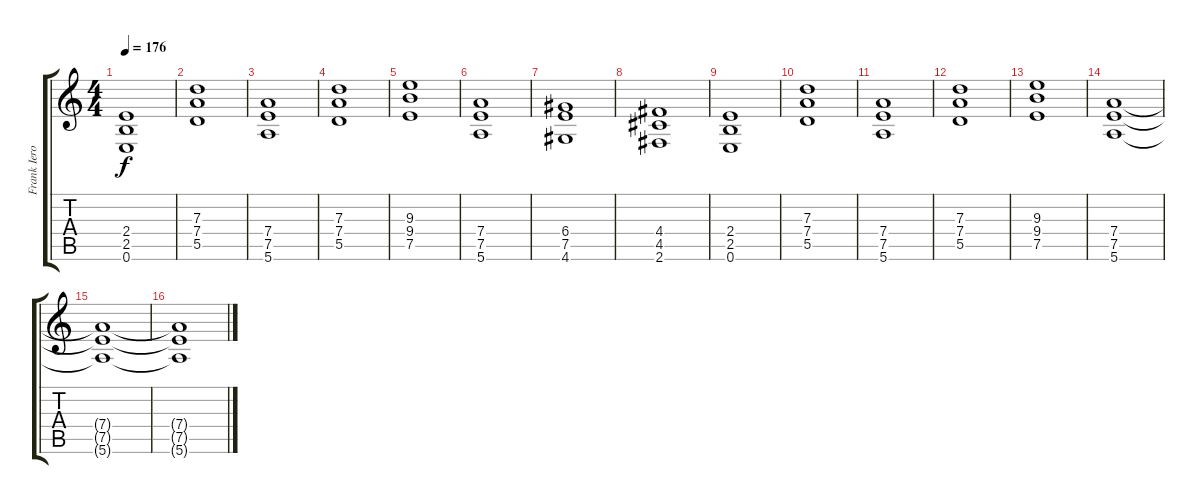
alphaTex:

\track ("Frank Iero [Rhythm Guitar]" "Frank Iero") {instrument overdrivenguitar}
\staff {score tabs}
\tuning (E4 B3 G3 D3 A2 E2) {hide}
\ts (4 4)
\tempo 176
\clef g2
\ks c
(2.4 2.5 0.6).1{dy f} |
(7.3 7.4 5.5).1 |
(7.4 7.5 5.6).1 |
(7.3 7.4 5.5).1 |
(9.3 9.4 7.5).1 |
(7.4 7.5 5.6).1 |
(6.4 7.5 4.6).1 |
(4.4 4.5 2.6).1 |
(2.4 2.5 0.6).1 |
(7.3 7.4 5.5).1 |
(7.4 7.5 5.6).1 |
(7.3 7.4 5.5).1 |
(9.3 9.4 7.5).1 |
(7.4 7.5 5.6).1{volume 6} |
(7.4{t} 7.5{t} 5.6{t}).1 |
(7.4{t} 7.5{t} 5.6{t}).1
